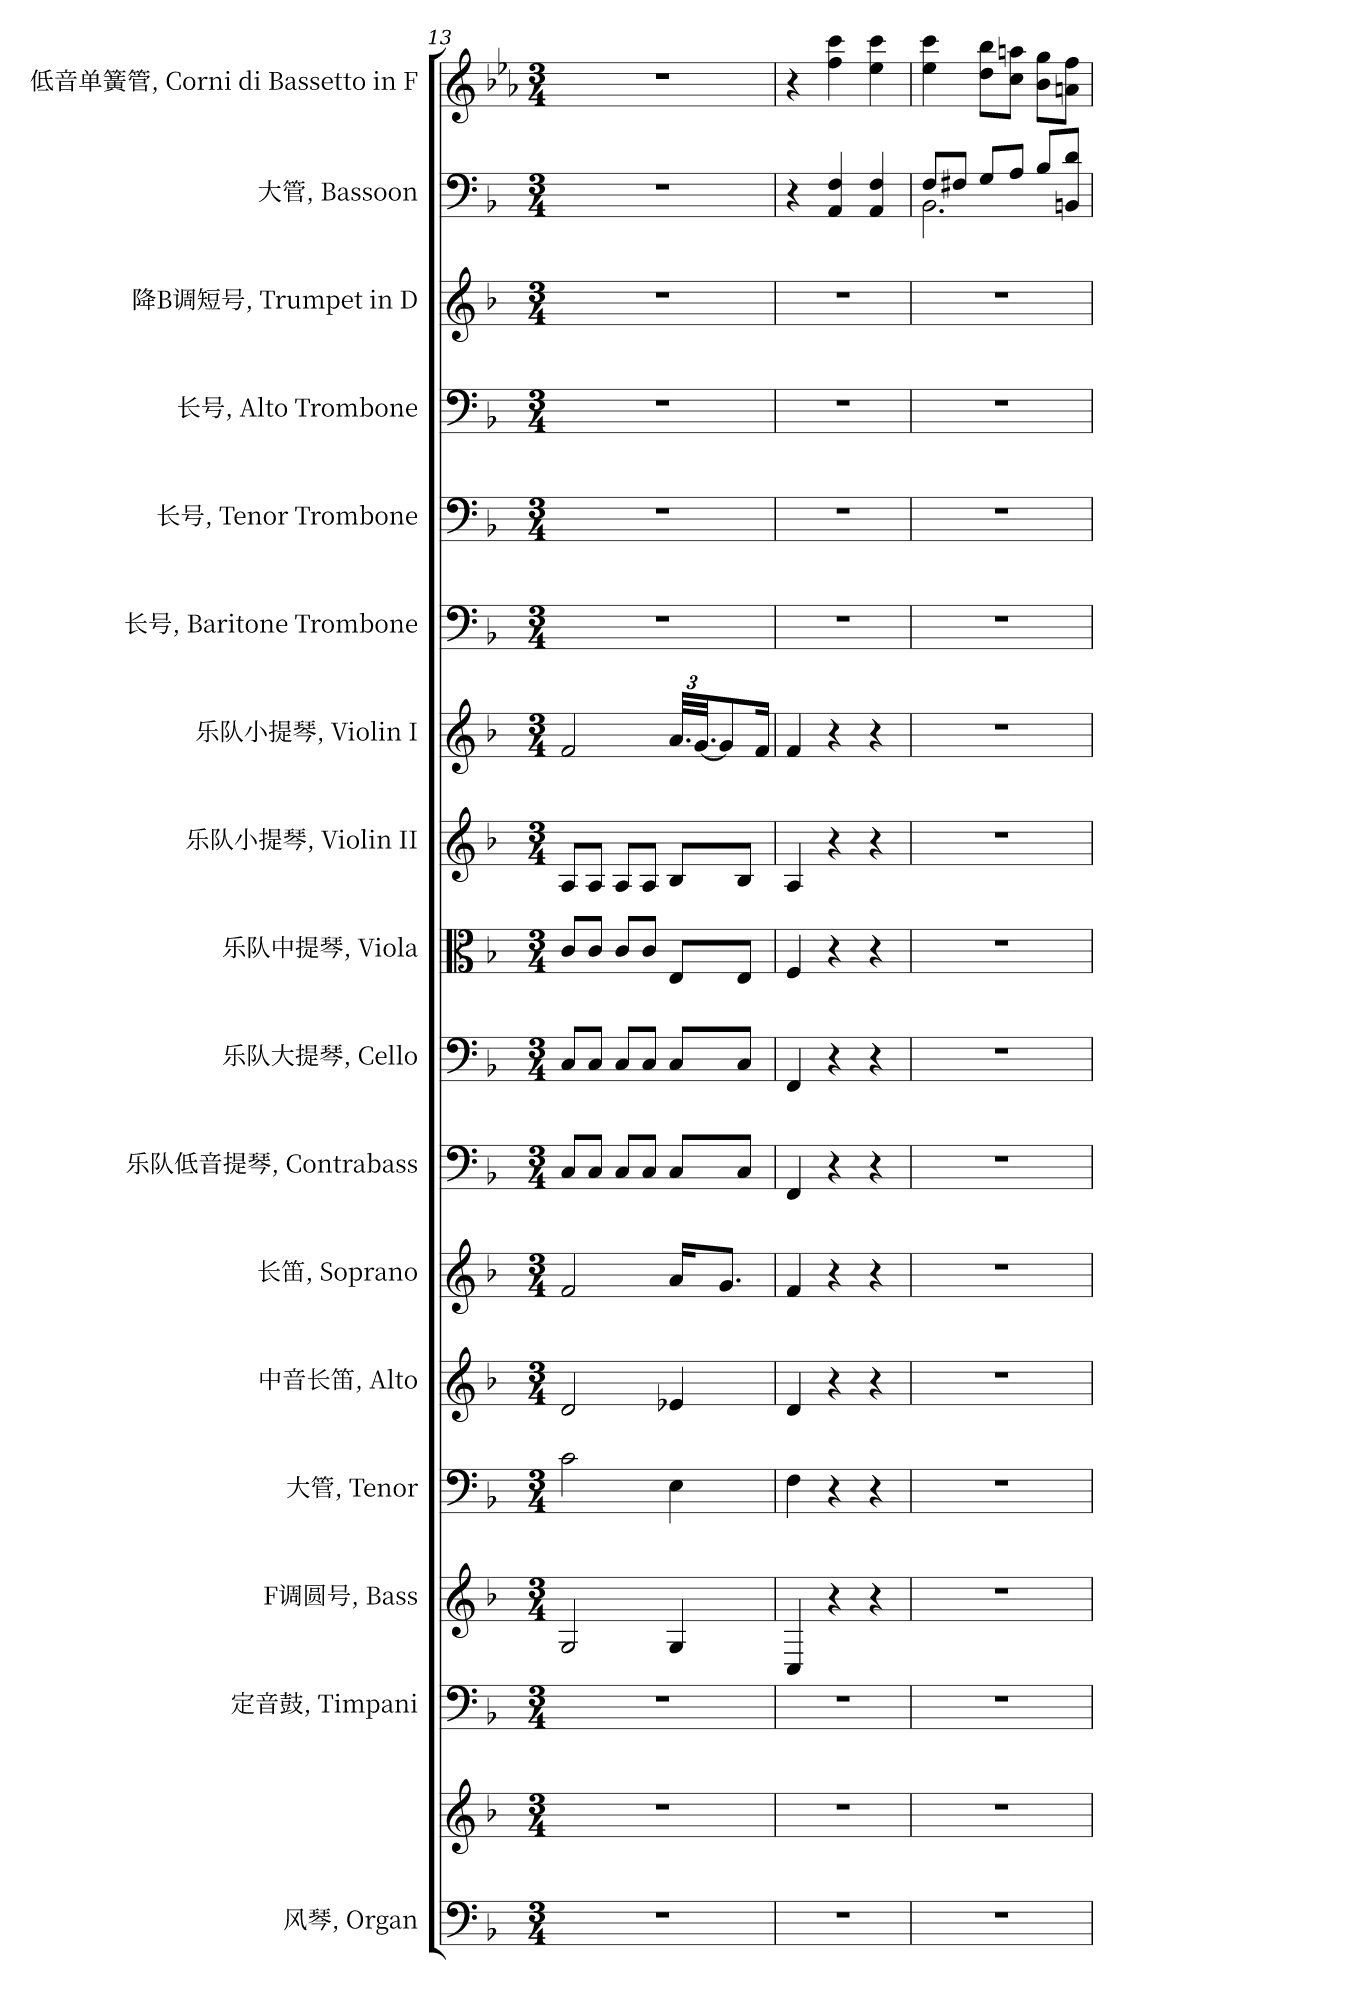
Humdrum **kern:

**kern	**kern	**kern	**kern	**kern	**kern	**kern	**kern	**kern	**kern	**kern	**kern	**kern	**kern	**kern	**kern	**kern	**kern
*part17	*part17	*part16	*part15	*part14	*part13	*part12	*part11	*part10	*part9	*part8	*part7	*part6	*part5	*part4	*part3	*part2	*part1
*staff18	*staff17	*staff16	*staff15	*staff14	*staff13	*staff12	*staff11	*staff10	*staff9	*staff8	*staff7	*staff6	*staff5	*staff4	*staff3	*staff2	*staff1
*I"风琴, Organ	*	*I"定音鼓, Timpani	*I"F调圆号, Bass	*I"大管, Tenor	*I"中音长笛, Alto	*I"长笛, Soprano	*I"乐队低音提琴, Contrabass	*I"乐队大提琴, Cello	*I"乐队中提琴, Viola	*I"乐队小提琴, Violin II	*I"乐队小提琴, Violin I	*I"长号, Baritone Trombone	*I"长号, Tenor Trombone	*I"长号, Alto Trombone	*I"降B调短号, Trumpet in D	*I"大管, Bassoon	*I"低音单簧管, Corni di Bassetto in F
*I'Org.	*	*I'Timp.	*	*	*	*	*I'Cbs.	*	*	*	*	*I'Tbn.	*I'Tbn.	*I'Tbn.	*	*I'Bsn.	*
*clefF4	*clefG2	*clefF4	*clefG2	*clefF4	*clefG2	*clefG2	*clefF4	*clefF4	*clefC3	*clefG2	*clefG2	*clefF4	*clefF4	*clefF4	*clefG2	*clefF4	*clefG2
*	*	*	*ITrd4c7	*	*ITrd3c5	*	*ITrd7c12	*	*	*	*	*	*	*	*ITrd1c2	*	*ITrd8c14
*k[b-]	*k[b-]	*k[b-]	*k[b-e-]	*k[b-]	*k[]	*k[b-]	*k[b-]	*k[b-]	*k[b-]	*k[b-]	*k[b-]	*k[b-]	*k[b-]	*k[b-]	*k[b-e-a-]	*k[b-]	*k[b-e-a-]
*M3/4	*M3/4	*M3/4	*M3/4	*M3/4	*M3/4	*M3/4	*M3/4	*M3/4	*M3/4	*M3/4	*M3/4	*M3/4	*M3/4	*M3/4	*M3/4	*M3/4	*M3/4
=13	=13	=13	=13	=13	=13	=13	=13	=13	=13	=13	=13	=13	=13	=13	=13	=13	=13
2.r	2.r	2.r	2C/	2c\	2A/	2f/	8CC/L	8C/L	8c/L	8A/L	2f/	2.r	2.r	2.r	2.r	2.r	2.r
.	.	.	.	.	.	.	8CC/J	8C/J	8c/J	8A/J	.	.	.	.	.	.	.
.	.	.	.	.	.	.	8CC/L	8C/L	8c/L	8A/L	.	.	.	.	.	.	.
.	.	.	.	.	.	.	8CC/J	8C/J	8c/J	8A/J	.	.	.	.	.	.	.
*	*	*	*	*	*	*	*	*	*	*	*Xbrackettup	*	*	*	*	*	*
.	.	.	4C/	4E\	4B-X/	16a/KL	8CC/L	8C/L	8E/L	8B-/L	48.a/LLL	.	.	.	.	.	.
.	.	.	.	.	.	.	.	.	.	.	[48.g/JJ	.	.	.	.	.	.
.	.	.	.	.	.	8.g/J	.	.	.	.	8g/]	.	.	.	.	.	.
.	.	.	.	.	.	.	8CC/J	8C/J	8E/J	8B-/J	.	.	.	.	.	.	.
.	.	.	.	.	.	.	.	.	.	.	16f/Jk	.	.	.	.	.	.
=14	=14	=14	=14	=14	=14	=14	=14	=14	=14	=14	=14	=14	=14	=14	=14	=14	=14
2.r	2.r	2.r	4FF/	4F\	4A/	4f/	4FFF/	4FF/	4F/	4A/	4f/	2.r	2.r	2.r	2.r	4r	4r
.	.	.	4r	4r	4r	4r	4r	4r	4r	4r	4r	.	.	.	.	4AA/ 4F/	4f\ 4cc\
.	.	.	4r	4r	4r	4r	4r	4r	4r	4r	4r	.	.	.	.	4AA/ 4F/	4e-\ 4cc\
=15	=15	=15	=15	=15	=15	=15	=15	=15	=15	=15	=15	=15	=15	=15	=15	=15	=15
*	*	*	*	*	*	*	*	*	*	*	*	*	*	*	*	*^	*
2.r	2.r	2.r	2.r	2.r	2.r	2.r	2.r	2.r	2.r	2.r	2.r	2.r	2.r	2.r	2.r	8F/L	2.BB-\	4e-\ 4cc\
.	.	.	.	.	.	.	.	.	.	.	.	.	.	.	.	8F#X/J	.	.
.	.	.	.	.	.	.	.	.	.	.	.	.	.	.	.	8G/L	.	8d\ 8b-\L
.	.	.	.	.	.	.	.	.	.	.	.	.	.	.	.	8A/J	.	8c\ 8an\J
.	.	.	.	.	.	.	.	.	.	.	.	.	.	.	.	8B-/L	.	8B-\ 8g\L
.	.	.	.	.	.	.	.	.	.	.	.	.	.	.	.	8BBn/ 8d/J	.	8An\ 8f\J
*	*	*	*	*	*	*	*	*	*	*	*	*	*	*	*	*v	*v	*
=	=	=	=	=	=	=	=	=	=	=	=	=	=	=	=	=	=
*-	*-	*-	*-	*-	*-	*-	*-	*-	*-	*-	*-	*-	*-	*-	*-	*-	*-
